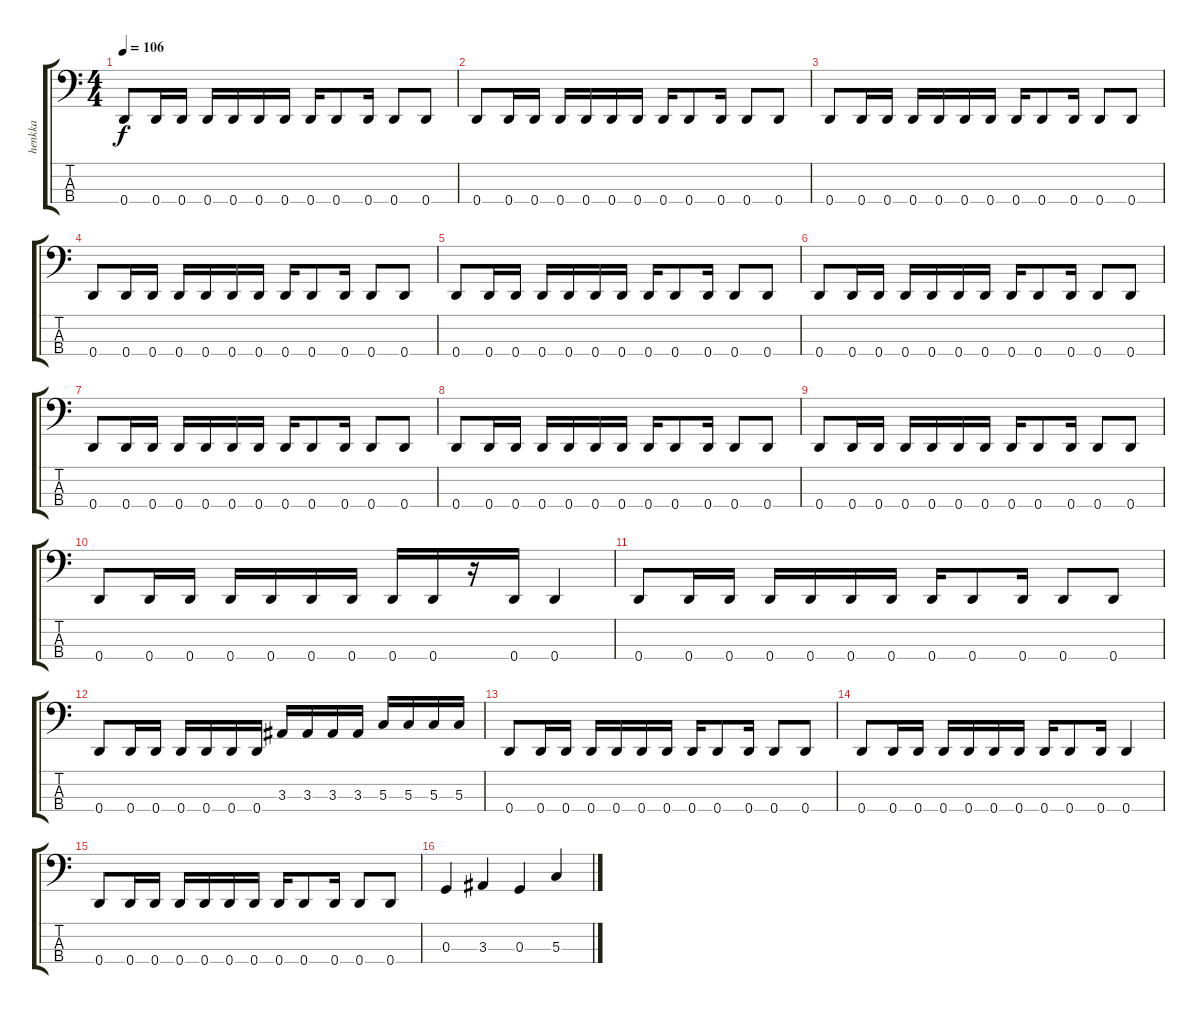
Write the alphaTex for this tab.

\track ("henkka" "henkka") {instrument slapbass1}
\staff {score tabs}
\tuning (F2 C2 G1 D1) {hide}
\ts (4 4)
\tempo 106
\clef f4
\ks c
0.4.8{dy f instrument slapbass1} 0.4.16 0.4.16 0.4.16 0.4.16 0.4.16 0.4.16 0.4.16 0.4.8 0.4.16 0.4.8 0.4.8 |
0.4.8 0.4.16 0.4.16 0.4.16 0.4.16 0.4.16 0.4.16 0.4.16 0.4.8 0.4.16 0.4.8 0.4.8 |
0.4.8 0.4.16 0.4.16 0.4.16 0.4.16 0.4.16 0.4.16 0.4.16 0.4.8 0.4.16 0.4.8 0.4.8 |
0.4.8 0.4.16 0.4.16 0.4.16 0.4.16 0.4.16 0.4.16 0.4.16 0.4.8 0.4.16 0.4.8 0.4.8 |
0.4.8 0.4.16 0.4.16 0.4.16 0.4.16 0.4.16 0.4.16 0.4.16 0.4.8 0.4.16 0.4.8 0.4.8 |
0.4.8 0.4.16 0.4.16 0.4.16 0.4.16 0.4.16 0.4.16 0.4.16 0.4.8 0.4.16 0.4.8 0.4.8 |
0.4.8 0.4.16 0.4.16 0.4.16 0.4.16 0.4.16 0.4.16 0.4.16 0.4.8 0.4.16 0.4.8 0.4.8 |
0.4.8 0.4.16 0.4.16 0.4.16 0.4.16 0.4.16 0.4.16 0.4.16 0.4.8 0.4.16 0.4.8 0.4.8 |
0.4.8 0.4.16 0.4.16 0.4.16 0.4.16 0.4.16 0.4.16 0.4.16 0.4.8 0.4.16 0.4.8 0.4.8 |
0.4.8 0.4.16 0.4.16 0.4.16 0.4.16 0.4.16 0.4.16 0.4.16 0.4.16 r.16 0.4.16 0.4.4 |
0.4.8 0.4.16 0.4.16 0.4.16 0.4.16 0.4.16 0.4.16 0.4.16 0.4.8 0.4.16 0.4.8 0.4.8 |
0.4.8 0.4.16 0.4.16 0.4.16 0.4.16 0.4.16 0.4.16 3.3.16 3.3.16 3.3.16 3.3.16 5.3.16 5.3.16 5.3.16 5.3.16 |
0.4.8 0.4.16 0.4.16 0.4.16 0.4.16 0.4.16 0.4.16 0.4.16 0.4.8 0.4.16 0.4.8 0.4.8 |
0.4.8 0.4.16 0.4.16 0.4.16 0.4.16 0.4.16 0.4.16 0.4.16 0.4.8 0.4.16 0.4.4 |
0.4.8 0.4.16 0.4.16 0.4.16 0.4.16 0.4.16 0.4.16 0.4.16 0.4.8 0.4.16 0.4.8 0.4.8 |
0.3.4 3.3.4 0.3.4 5.3.4
